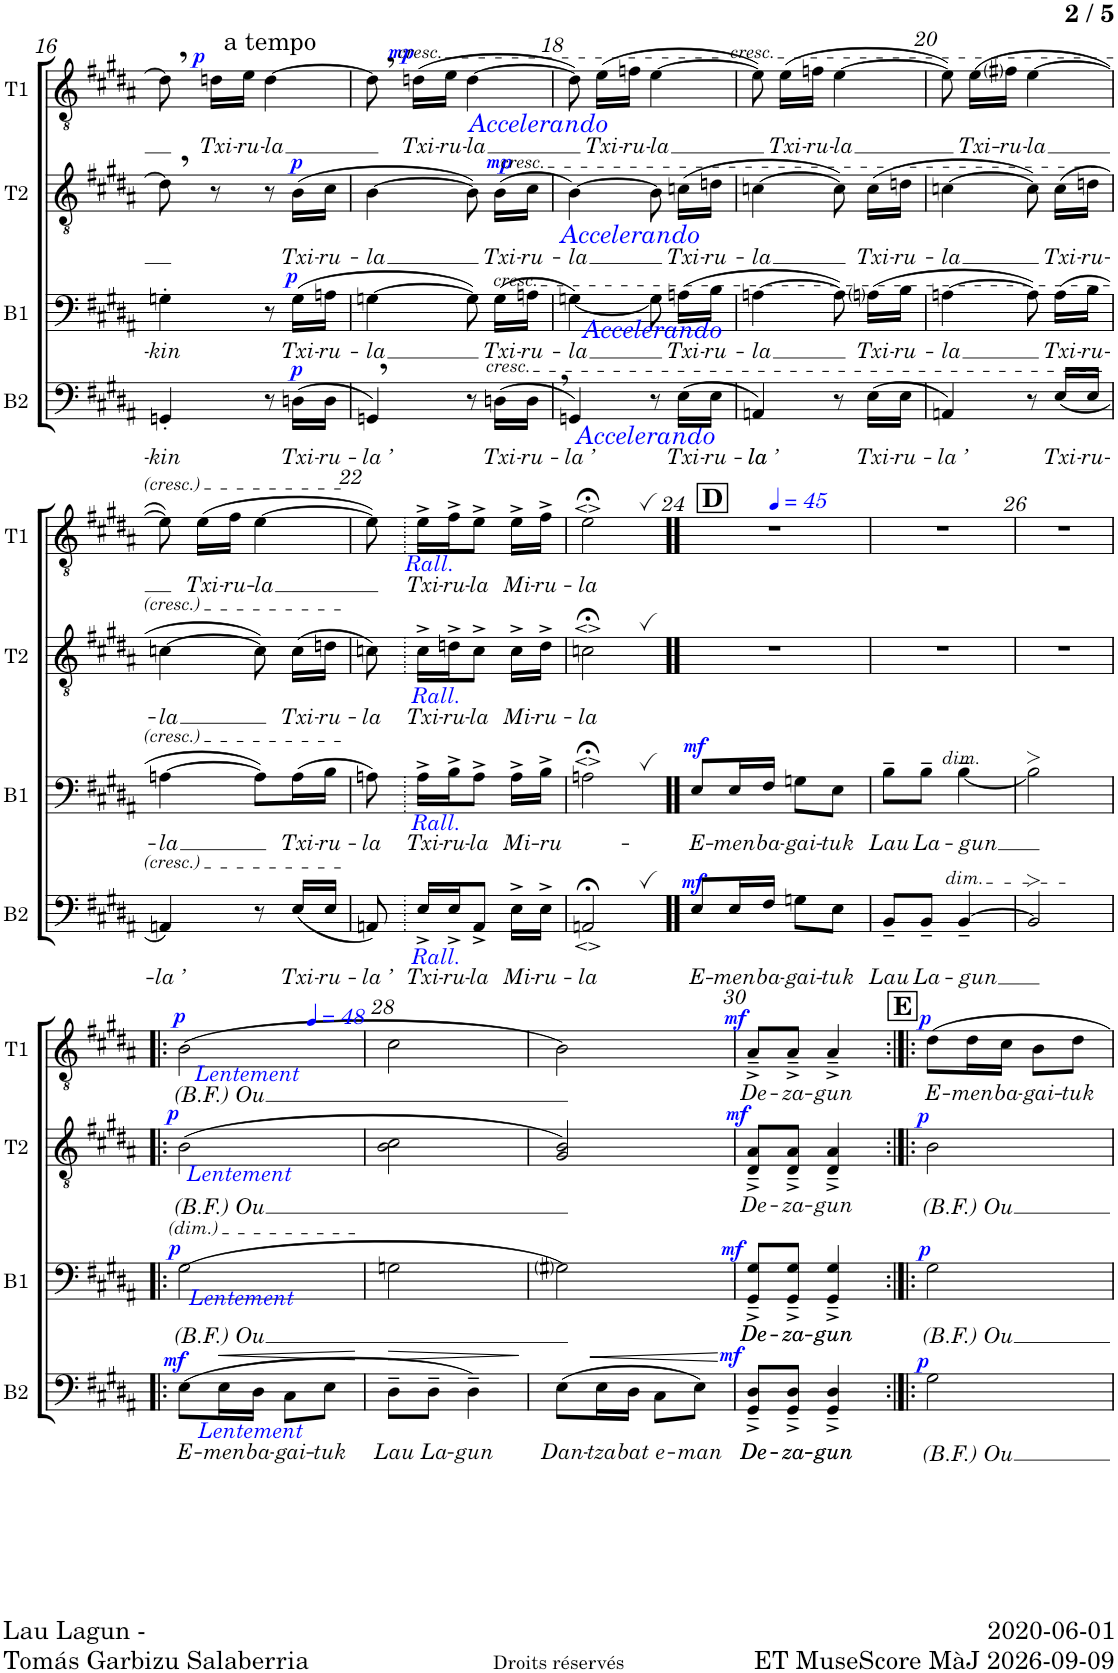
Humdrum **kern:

**kern	**text	**dynam	**kern	**text	**dynam	**kern	**text	**dynam	**kern	**text	**dynam
*part4	*part4	*part4	*part3	*part3	*part3	*part2	*part2	*part2	*part1	*part1	*part1
*staff4	*staff4	*staff4	*staff3	*staff3	*staff3	*staff2	*staff2	*staff2	*staff1	*staff1	*staff1
*I"Basse	*	*	*I"Baryton	*	*	*I"Ténor 2	*	*	*I"Ténor 1	*	*
*I'B2	*	*	*I'B1	*	*	*I'T2	*	*	*I'T1	*	*
!!LO:PB:g=z
*clefF4	*	*	*clefF4	*	*	*clefGv2	*	*	*clefGv2	*	*
*k[f#c#g#d#a#]	*	*	*k[f#c#g#d#a#]	*	*	*k[f#c#g#d#a#]	*	*	*k[f#c#g#d#a#]	*	*
*M2/4	*	*	*M2/4	*	*	*M2/4	*	*	*M2/4	*	*
=16	=16	=16	=16	=16	=16	=16	=16	=16	=16	=16	=16
!	!LO:LY:b	!	!	!LO:LY:b	!	!	!	!	!	!	!
4GGn'/	-kin	.	4Gn'\	-kin	.	8d,\]	.	.	8d,\]	.	.
!	!	!	!	!	!	!	!	!	!LO:TX:a:t=a tempo	!	!
!	!	!	!	!	!	!	!	!	!	!LO:LY:b	!LO:DY:a
.	.	.	.	.	.	8r	.	.	16dn\LL	Txi-	p
!	!	!	!	!	!	!	!	!	!	!LO:LY:b	!
.	.	.	.	.	.	.	.	.	16e\JJ	-ru-	.
!	!	!	!	!	!	!	!	!	!	!LO:LY:b	!
8r	.	.	8r	.	.	8r	.	.	[4d\	-la	.
!	!LO:LY:b	!LO:DY:a	!	!LO:LY:b	!LO:DY:a	!	!LO:LY:b	!LO:DY:a	!	!	!
(16Dn\LL	Txi-	p	(16G\LL	Txi-	p	(16B\LL	Txi-	p	.	.	.
!	!LO:LY:b	!	!	!LO:LY:b	!	!	!LO:LY:b	!	!	!	!
16D\JJ	-ru-	.	16An\JJ	-ru-	.	16c#\JJ	-ru-	.	.	.	.
=17	=17	=17	=17	=17	=17	=17	=17	=17	=17	=17	=17
!	!LO:LY:b	!	!	!LO:LY:b	!	!	!LO:LY:b	!	!	!	!
4GGn,/)	-la ’	.	[4Gn\	-la	.	[4B\	-la	.	8d,\]	.	.
!	!	!	!	!	!	!	!	!	!LO:TX:a:i:t=cresc.	!	!
!	!	!	!	!	!	!	!	!	!	!LO:LY:b	!LO:DY:a
.	.	.	.	.	.	.	.	.	(16dn\LL	Txi-	mp
!	!	!	!	!	!	!	!	!	!	!LO:LY:b	!
.	.	.	.	.	.	.	.	.	16e\JJ	-ru-	.
!	!	!	!	!	!	!	!	!	!LO:TX:b:i:color=#0000FF:t=Accelerando	!	!
!	!	!	!	!	!	!	!	!	!	!LO:LY:b	!
8r	.	.	8G\])	.	.	8B\])	.	.	[4d\	-la	.
!	!	!	!	!	!	!LO:TX:a:i:t=cresc.	!	!	!	!	!
!	!	!	!LO:TX:b:i:color=#0000FF:t=Accelerando	!	!	!	!	!	!	!	!
!	!	!	!LO:TX:a:i:t=cresc.	!	!	!	!	!	!	!	!
!LO:TX:b:i:color=#0000FF:t=Accelerando	!	!	!	!	!	!	!	!	!	!	!
!LO:TX:a:i:t=cresc.	!	!	!	!	!	!	!	!	!	!	!
!	!LO:LY:b	!	!	!LO:LY:b	!	!	!LO:LY:b	!LO:DY:a	!	!	!
(16Dn\LL	Txi-	.	(16G\LL	Txi-	.	(16B\LL	Txi-	mp	.	.	.
!	!LO:LY:b	!	!	!LO:LY:b	!	!	!LO:LY:b	!	!	!	!
16D\JJ	-ru-	.	16An\JJ	-ru-	.	16c#\JJ	-ru-	.	.	.	.
=18	=18	=18	=18	=18	=18	=18	=18	=18	=18	=18	=18
!	!	!	!	!	!	!LO:TX:b:i:color=#0000FF:t=Accelerando	!	!	!	!	!
!	!LO:LY:b	!	!	!LO:LY:b	!	!	!LO:LY:b	!	!	!	!
4GGn,/)	-la ’	.	[<4Gn\)	-la	.	[4B\)	-la	.	8d\])	.	.
!	!	!	!	!	!	!	!	!	!	!LO:LY:b	!
.	.	.	.	.	.	.	.	.	(16e\LL	Txi-	.
!	!	!	!	!	!	!	!	!	!	!LO:LY:b	!
.	.	.	.	.	.	.	.	.	16fn\JJ	-ru-	.
!	!	!	!	!	!	!	!	!	!	!LO:LY:b	!
8r	.	.	8G\]	.	.	8B\]	.	.	[4e\	-la	.
!	!LO:LY:b	!	!	!LO:LY:b	!	!	!LO:LY:b	!	!	!	!
(16E\LL	Txi-	.	(16An\LL	Txi-	.	(16cn\LL	Txi-	.	.	.	.
!	!LO:LY:b	!	!	!LO:LY:b	!	!	!LO:LY:b	!	!	!	!
16E\JJ	-ru-	.	16B\JJ	-ru-	.	16dn\JJ	-ru-	.	.	.	.
=19	=19	=19	=19	=19	=19	=19	=19	=19	=19	=19	=19
!	!	!	!	!	!	!	!	!	!LO:TX:a:i:t=cresc.	!	!
!	!LO:LY:b	!	!	!LO:LY:b	!	!	!LO:LY:b	!	!	!	!
4AAn/)	-la ’	.	[4An\	-la	.	[4cn\	-la	.	8e\])	.	.
!	!	!	!	!	!	!	!	!	!	!LO:LY:b	!
.	.	.	.	.	.	.	.	.	(16e\LL	Txi-	.
!	!	!	!	!	!	!	!	!	!	!LO:LY:b	!
.	.	.	.	.	.	.	.	.	16fn\JJ	-ru-	.
!	!	!	!	!	!	!	!	!	!	!LO:LY:b	!
8r	.	.	8A\])	.	.	8c\])	.	.	[4e\	-la	.
!	!LO:LY:b	!	!	!LO:LY:b	!	!	!LO:LY:b	!	!	!	!
(16E\LL	Txi-	.	(16Ani\LL	Txi-	.	(16c\LL	Txi-	.	.	.	.
!	!LO:LY:b	!	!	!LO:LY:b	!	!	!LO:LY:b	!	!	!	!
16E\JJ	-ru-	.	16B\JJ	-ru-	.	16dn\JJ	-ru-	.	.	.	.
=20	=20	=20	=20	=20	=20	=20	=20	=20	=20	=20	=20
!	!LO:LY:b	!	!	!LO:LY:b	!	!	!LO:LY:b	!	!	!	!
4AAn/)	-la ’	.	[4An\	-la	.	[4cn\	-la	.	8e\])	.	.
!	!	!	!	!	!	!	!	!	!	!LO:LY:b	!
.	.	.	.	.	.	.	.	.	(16e\LL	Txi-	.
!	!	!	!	!	!	!	!	!	!	!LO:LY:b	!
.	.	.	.	.	.	.	.	.	16f#i\JJ	-ru-	.
!	!	!	!	!	!	!	!	!	!	!LO:LY:b	!
8r	.	.	8A\])	.	.	8c\])	.	.	[4e\	-la	.
!	!LO:LY:b	!	!	!LO:LY:b	!	!	!LO:LY:b	!	!	!	!
(16E/LL	Txi-	.	(16A\LL	Txi-	.	(16c\LL	Txi-	.	.	.	.
!	!LO:LY:b	!	!	!LO:LY:b	!	!	!LO:LY:b	!	!	!	!
16E/JJ	-ru-	.	16B\JJ	-ru-	.	16dn\JJ	-ru-	.	.	.	.
!!LO:LB:g=z
=21	=21	=21	=21	=21	=21	=21	=21	=21	=21	=21	=21
!	!LO:LY:b	!	!	!LO:LY:b	!	!	!LO:LY:b	!	!	!	!
4AAn/)	-la ’	.	[4An\	-la	.	[4cn\	-la	.	8e\])	.	.
!	!	!	!	!	!	!	!	!	!	!LO:LY:b	!
.	.	.	.	.	.	.	.	.	(16e\LL	Txi-	.
!	!	!	!	!	!	!	!	!	!	!LO:LY:b	!
.	.	.	.	.	.	.	.	.	16f#\JJ	-ru-	.
!	!	!	!	!	!	!	!	!	!	!LO:LY:b	!
8r	.	.	8A\L])	.	.	8c\])	.	.	[4e\	-la	.
!	!LO:LY:b	!	!	!LO:LY:b	!	!	!LO:LY:b	!	!	!	!
(16E/LL	Txi-	.	(16A\L	Txi-	.	(16c\LL	Txi-	.	.	.	.
!	!LO:LY:b	!	!	!LO:LY:b	!	!	!LO:LY:b	!	!	!	!
16E/JJ	-ru-	.	16B\JJ	-ru-	.	16dn\JJ	-ru-	.	.	.	.
=22	=22	=22	=22	=22	=22	=22	=22	=22	=22	=22	=22
!	!LO:LY:b	!	!	!LO:LY:b	!	!	!LO:LY:b	!	!	!	!
8AAn/)	-la ’	.	8An\)	-la	.	8cn\)	-la	.	8e\])	.	.
!	!	!	!	!	!	!	!	!	!LO:TX:b:i:color=#0000FF:t=Rall.	!	!
!	!	!	!	!	!	!LO:TX:b:i:color=#0000FF:t=Rall.	!	!	!	!	!
!	!	!	!LO:TX:b:i:color=#0000FF:t=Rall.	!	!	!	!	!	!	!	!
!LO:TX:b:i:color=#0000FF:t=Rall.	!	!	!	!	!	!	!	!	!	!	!
!	!LO:LY:b	!	!	!LO:LY:b	!	!	!LO:LY:b	!	!	!LO:LY:b	!
16E^/LL	Txi-	.	16A^\LL	Txi-	.	16c^\LL	Txi-	.	16e^\LL	Txi-	.
!	!LO:LY:b	!	!	!LO:LY:b	!	!	!LO:LY:b	!	!	!LO:LY:b	!
16E^/J	-ru-	.	16B^\J	-ru-	.	16dn^\J	-ru-	.	16f#^\J	-ru-	.
!	!LO:LY:b	!	!	!LO:LY:b	!	!	!LO:LY:b	!	!	!LO:LY:b	!
8AA^/J	-la	.	8A^\J	-la	.	8c^\J	-la	.	8e^\J	-la	.
!	!LO:LY:b	!	!	!LO:LY:b	!	!	!LO:LY:b	!	!	!LO:LY:b	!
16E^\LL	Mi-	.	16A^\LL	Mi-	.	16c^\LL	Mi-	.	16e^\LL	Mi-	.
!	!LO:LY:b	!	!	!LO:LY:b	!	!	!LO:LY:b	!	!	!LO:LY:b	!
16E^\JJ	-ru-	.	16B^\JJ	-ru-	.	16d^\JJ	-ru-	.	16f#^\JJ	-ru-	.
=23	=23	=23	=23	=23	=23	=23	=23	=23	=23	=23	=23
!	!LO:LY:b	!	!	!	!	!	!LO:LY:b	!	!	!LO:LY:b	!
2AAn;<,/	-la	.	2An;<,\	.	.	2cn;<,\	-la	.	2e;<,\	-la	.
=24!!	=24!!	=24!!	=24!!	=24!!	=24!!	=24!!	=24!!	=24!!	=24!!	=24!!	=24!!
!!LO:REH:place=s1:a:B:cj:fs=14:t=D
*	*	*	*	*	*	*	*	*	*MM45	*	*
!	!LO:LY:b	!LO:DY:a	!	!LO:LY:b	!LO:DY:a	!	!	!	!	!	!
8E/L	E-	mf	8E/L	E-	mf	2r	.	.	2r	.	.
!	!LO:LY:b	!	!	!LO:LY:b	!	!	!	!	!	!	!
16E/L	-men	.	16E/L	-men	.	.	.	.	.	.	.
!	!LO:LY:b	!	!	!LO:LY:b	!	!	!	!	!	!	!
16F#/JJ	ba-	.	16F#/JJ	ba-	.	.	.	.	.	.	.
!	!LO:LY:b	!	!	!LO:LY:b	!	!	!	!	!	!	!
8Gn\L	-gai-	.	8Gn\L	-gai-	.	.	.	.	.	.	.
!	!LO:LY:b	!	!	!LO:LY:b	!	!	!	!	!	!	!
8E\J	-tuk	.	8E\J	-tuk	.	.	.	.	.	.	.
=25	=25	=25	=25	=25	=25	=25	=25	=25	=25	=25	=25
!	!LO:LY:b	!	!	!LO:LY:b	!	!	!	!	!	!	!
8BB~/L	Lau	.	8B~\L	Lau	.	2r	.	.	2r	.	.
!	!LO:LY:b	!	!	!LO:LY:b	!	!	!	!	!	!	!
8BB~/J	La-	.	8B~\J	La-	.	.	.	.	.	.	.
!	!	!	!LO:TX:a:i:t=dim.	!	!	!	!	!	!	!	!
!LO:TX:a:i:t=dim.	!	!	!	!	!	!	!	!	!	!	!
!	!LO:LY:b	!	!	!LO:LY:b	!	!	!	!	!	!	!
[>4BB~/	-gun	.	[<4B~\	-gun	.	.	.	.	.	.	.
=26	=26	=26	=26	=26	=26	=26	=26	=26	=26	=26	=26
2BB>/]	.	.	2B>\]	.	.	2r	.	.	2r	.	.
!!LO:LB:g=z
=27!|:	=27!|:	=27!|:	=27!|:	=27!|:	=27!|:	=27!|:	=27!|:	=27!|:	=27!|:	=27!|:	=27!|:
*	*	*	*	*	*	*	*	*	*MM48	*	*
!	!	!	!	!	!	!	!	!	!LO:TX:b:i:color=#0000FF:t=Lentement	!	!
!	!	!	!	!	!	!LO:TX:b:i:color=#0000FF:t=Lentement	!	!	!	!	!
!	!	!	!LO:TX:b:i:color=#0000FF:t=Lentement	!	!	!	!	!	!	!	!
!LO:TX:b:i:color=#0000FF:t=Lentement	!	!	!	!	!	!	!	!	!	!	!
!	!LO:LY:b	!LO:DY:a	!	!LO:LY:b	!LO:DY:a	!	!LO:LY:b	!LO:DY:a	!	!LO:LY:b	!LO:DY:a
(8E\L	E-	mf	(2G#\	(B.F.) Ou	p	(2B\	(B.F.) Ou	p	(2B\	(B.F.) Ou	p
!	!LO:LY:b	!LO:HP:b	!	!	!	!	!	!	!	!	!
16E\L	-men	<	.	.	.	.	.	.	.	.	.
!	!LO:LY:b	!	!	!	!	!	!	!	!	!	!
16D#\JJ	ba-	.	.	.	.	.	.	.	.	.	.
!	!LO:LY:b	!	!	!	!	!	!	!	!	!	!
8C#\L	-gai-	.	.	.	.	.	.	.	.	.	.
!	!LO:LY:b	!	!	!	!	!	!	!	!	!	!
8E\J	-tuk	.	.	.	.	.	.	.	.	.	.
.	.	[	.	.	.	.	.	.	.	.	.
=28	=28	=28	=28	=28	=28	=28	=28	=28	=28	=28	=28
!	!LO:LY:b	!LO:HP:b	!	!	!	!	!	!	!	!	!
8D#~\L	Lau	>	2Gn\	.	.	2B\ 2c#\	.	.	2c#\	.	.
!	!LO:LY:b	!	!	!	!	!	!	!	!	!	!
8D#~\J	La-	.	.	.	.	.	.	.	.	.	.
!	!LO:LY:b	!	!	!	!	!	!	!	!	!	!
4D#~\)	-gun	.	.	.	.	.	.	.	.	.	.
.	.	]	.	.	.	.	.	.	.	.	.
=29	=29	=29	=29	=29	=29	=29	=29	=29	=29	=29	=29
!	!LO:LY:b	!	!	!	!	!	!	!	!	!	!
(8E\L	Dan-	.	2G#i\)	.	.	2G#/ 2B/)	.	.	2B\)	.	.
!	!LO:LY:b	!LO:HP:b	!	!	!	!	!	!	!	!	!
16E\L	-tza	<	.	.	.	.	.	.	.	.	.
!	!LO:LY:b	!	!	!	!	!	!	!	!	!	!
16D#\JJ	bat	.	.	.	.	.	.	.	.	.	.
!	!LO:LY:b	!	!	!	!	!	!	!	!	!	!
8C#\L	e-	.	.	.	.	.	.	.	.	.	.
!	!LO:LY:b	!	!	!	!	!	!	!	!	!	!
8E\J)	-man	.	.	.	.	.	.	.	.	.	.
.	.	[	.	.	.	.	.	.	.	.	.
=30	=30	=30	=30	=30	=30	=30	=30	=30	=30	=30	=30
!	!LO:LY:b	!LO:DY:a	!	!LO:LY:b	!LO:DY:a	!	!LO:LY:b	!LO:DY:a	!	!LO:LY:b	!LO:DY:a
8GG#/~^ 8D#/~^L	De-	mf	8GG#/~^ 8G#/~^L	De-	mf	8D#/~^ 8A#/~^L	De-	mf	8A#~^/L	De-	mf
!	!LO:LY:b	!	!	!LO:LY:b	!	!	!LO:LY:b	!	!	!LO:LY:b	!
8GG#/~^ 8D#/~^J	-za-	.	8GG#/~^ 8G#/~^J	-za-	.	8D#/~^ 8A#/~^J	-za-	.	8A#~^/J	-za-	.
!	!LO:LY:b	!	!	!LO:LY:b	!	!	!LO:LY:b	!	!	!LO:LY:b	!
4GG#/~^ 4D#/~^	-gun	.	4GG#/~^ 4G#/~^	-gun	.	4D#/~^ 4A#/~^	-gun	.	4A#~^/	-gun	.
!!LO:REH:place=s1:a:B:cj:fs=14:t=E
=31:|!|:	=31:|!|:	=31:|!|:	=31:|!|:	=31:|!|:	=31:|!|:	=31:|!|:	=31:|!|:	=31:|!|:	=31:|!|:	=31:|!|:	=31:|!|:
!	!LO:LY:b	!LO:DY:a	!	!LO:LY:b	!LO:DY:a	!	!LO:LY:b	!LO:DY:a	!	!LO:LY:b	!LO:DY:a
2G#\	(B.F.) Ou	p	2G#\	(B.F.) Ou	p	2B\	(B.F.) Ou	p	8d#\L	E-	p
!	!	!	!	!	!	!	!	!	!	!LO:LY:b	!
.	.	.	.	.	.	.	.	.	16d#\L	-men	.
!	!	!	!	!	!	!	!	!	!	!LO:LY:b	!
.	.	.	.	.	.	.	.	.	16c#\JJ	ba-	.
!	!	!	!	!	!	!	!	!	!	!LO:LY:b	!
.	.	.	.	.	.	.	.	.	8B\L	-gai-	.
!	!	!	!	!	!	!	!	!	!	!LO:LY:b	!
.	.	.	.	.	.	.	.	.	8d#\J	-tuk	.
=	=	=	=	=	=	=	=	=	=	=	=
*-	*-	*-	*-	*-	*-	*-	*-	*-	*-	*-	*-
